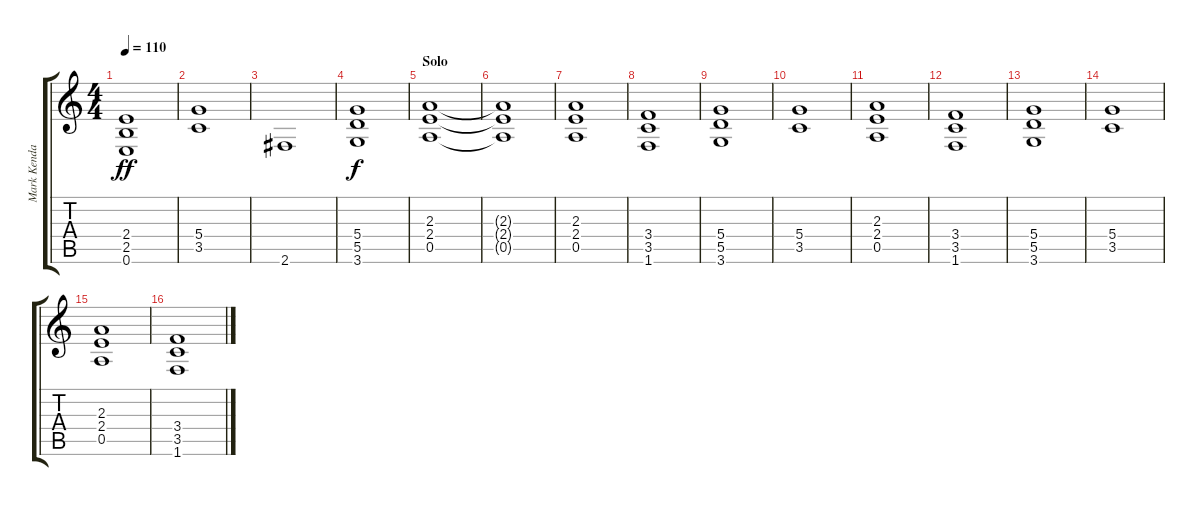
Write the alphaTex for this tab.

\track ("Mark Kendall" "Mark Kenda") {instrument distortionguitar}
\staff {score tabs}
\tuning (E4 B3 G3 D3 A2 E2) {hide}
\ts (4 4)
\tempo 110
\clef g2
\ks c
(2.4 2.5 0.6).1{dy ff} |
(5.4 3.5).1 |
2.6.1 |
(5.4 5.5 3.6).1{dy f} |
\section ("" "Solo")
(2.3 2.4 0.5).1 |
(2.3{t} 2.4{t} 0.5{t}).1 |
(2.3 2.4 0.5).1{volume 10} |
(3.4 3.5 1.6).1 |
(5.4 5.5 3.6).1 |
(5.4 3.5).1 |
(2.3 2.4 0.5).1 |
(3.4 3.5 1.6).1 |
(5.4 5.5 3.6).1 |
(5.4 3.5).1 |
(2.3 2.4 0.5).1 |
(3.4 3.5 1.6).1
